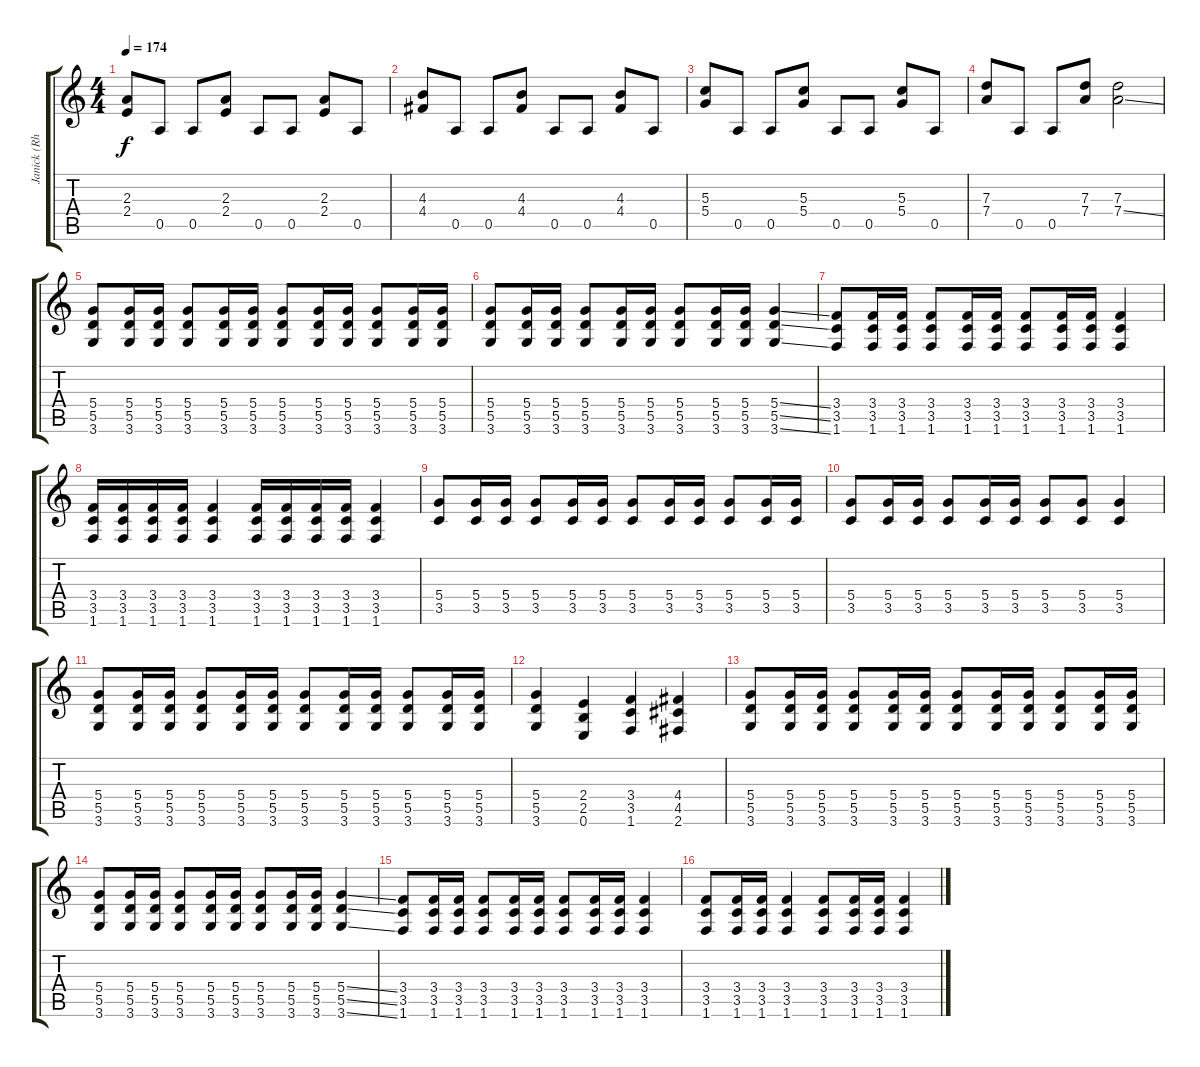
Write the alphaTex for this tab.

\track ("Janick (Rhy. Guitar)" "Janick (Rh") {instrument distortionguitar}
\staff {score tabs}
\tuning (E4 B3 G3 D3 A2 E2) {hide}
\ts (4 4)
\tempo 174
\clef g2
\ks c
(2.3 2.4).8{dy f} 0.5.8 0.5.8 (2.3 2.4).8 0.5.8 0.5.8 (2.3 2.4).8 0.5.8 |
(4.3 4.4).8 0.5.8 0.5.8 (4.3 4.4).8 0.5.8 0.5.8 (4.3 4.4).8 0.5.8 |
(5.3 5.4).8 0.5.8 0.5.8 (5.3 5.4).8 0.5.8 0.5.8 (5.3 5.4).8 0.5.8 |
(7.3 7.4).8 0.5.8 0.5.8 (7.3 7.4).8 (7.3 7.4{ss}).2 |
(5.4 5.5 3.6).8 (5.4 5.5 3.6).16 (5.4 5.5 3.6).16 (5.4 5.5 3.6).8 (5.4 5.5 3.6).16 (5.4 5.5 3.6).16 (5.4 5.5 3.6).8 (5.4 5.5 3.6).16 (5.4 5.5 3.6).16 (5.4 5.5 3.6).8 (5.4 5.5 3.6).16 (5.4 5.5 3.6).16 |
(5.4 5.5 3.6).8 (5.4 5.5 3.6).16 (5.4 5.5 3.6).16 (5.4 5.5 3.6).8 (5.4 5.5 3.6).16 (5.4 5.5 3.6).16 (5.4 5.5 3.6).8 (5.4 5.5 3.6).16 (5.4 5.5 3.6).16 (5.4{ss} 5.5{ss} 3.6{ss}).4 |
(3.4 3.5 1.6).8 (3.4 3.5 1.6).16 (3.4 3.5 1.6).16 (3.4 3.5 1.6).8 (3.4 3.5 1.6).16 (3.4 3.5 1.6).16 (3.4 3.5 1.6).8 (3.4 3.5 1.6).16 (3.4 3.5 1.6).16 (3.4 3.5 1.6).4 |
(3.4 3.5 1.6).16 (3.4 3.5 1.6).16 (3.4 3.5 1.6).16 (3.4 3.5 1.6).16 (3.4 3.5 1.6).4 (3.4 3.5 1.6).16 (3.4 3.5 1.6).16 (3.4 3.5 1.6).16 (3.4 3.5 1.6).16 (3.4 3.5 1.6).4 |
(5.4 3.5).8 (5.4 3.5).16 (5.4 3.5).16 (5.4 3.5).8 (5.4 3.5).16 (5.4 3.5).16 (5.4 3.5).8 (5.4 3.5).16 (5.4 3.5).16 (5.4 3.5).8 (5.4 3.5).16 (5.4 3.5).16 |
(5.4 3.5).8 (5.4 3.5).16 (5.4 3.5).16 (5.4 3.5).8 (5.4 3.5).16 (5.4 3.5).16 (5.4 3.5).8 (5.4 3.5).8 (5.4 3.5).4 |
(5.4 5.5 3.6).8 (5.4 5.5 3.6).16 (5.4 5.5 3.6).16 (5.4 5.5 3.6).8 (5.4 5.5 3.6).16 (5.4 5.5 3.6).16 (5.4 5.5 3.6).8 (5.4 5.5 3.6).16 (5.4 5.5 3.6).16 (5.4 5.5 3.6).8 (5.4 5.5 3.6).16 (5.4 5.5 3.6).16 |
(5.4 5.5 3.6).4 (2.4 2.5 0.6).4 (3.4 3.5 1.6).4 (4.4 4.5 2.6).4 |
(5.4 5.5 3.6).8 (5.4 5.5 3.6).16 (5.4 5.5 3.6).16 (5.4 5.5 3.6).8 (5.4 5.5 3.6).16 (5.4 5.5 3.6).16 (5.4 5.5 3.6).8 (5.4 5.5 3.6).16 (5.4 5.5 3.6).16 (5.4 5.5 3.6).8 (5.4 5.5 3.6).16 (5.4 5.5 3.6).16 |
(5.4 5.5 3.6).8 (5.4 5.5 3.6).16 (5.4 5.5 3.6).16 (5.4 5.5 3.6).8 (5.4 5.5 3.6).16 (5.4 5.5 3.6).16 (5.4 5.5 3.6).8 (5.4 5.5 3.6).16 (5.4 5.5 3.6).16 (5.4{ss} 5.5{ss} 3.6{ss}).4 |
(3.4 3.5 1.6).8 (3.4 3.5 1.6).16 (3.4 3.5 1.6).16 (3.4 3.5 1.6).8 (3.4 3.5 1.6).16 (3.4 3.5 1.6).16 (3.4 3.5 1.6).8 (3.4 3.5 1.6).16 (3.4 3.5 1.6).16 (3.4 3.5 1.6).4 |
(3.4 3.5 1.6).8 (3.4 3.5 1.6).16 (3.4 3.5 1.6).16 (3.4 3.5 1.6).4 (3.4 3.5 1.6).8 (3.4 3.5 1.6).16 (3.4 3.5 1.6).16 (3.4 3.5 1.6).4
